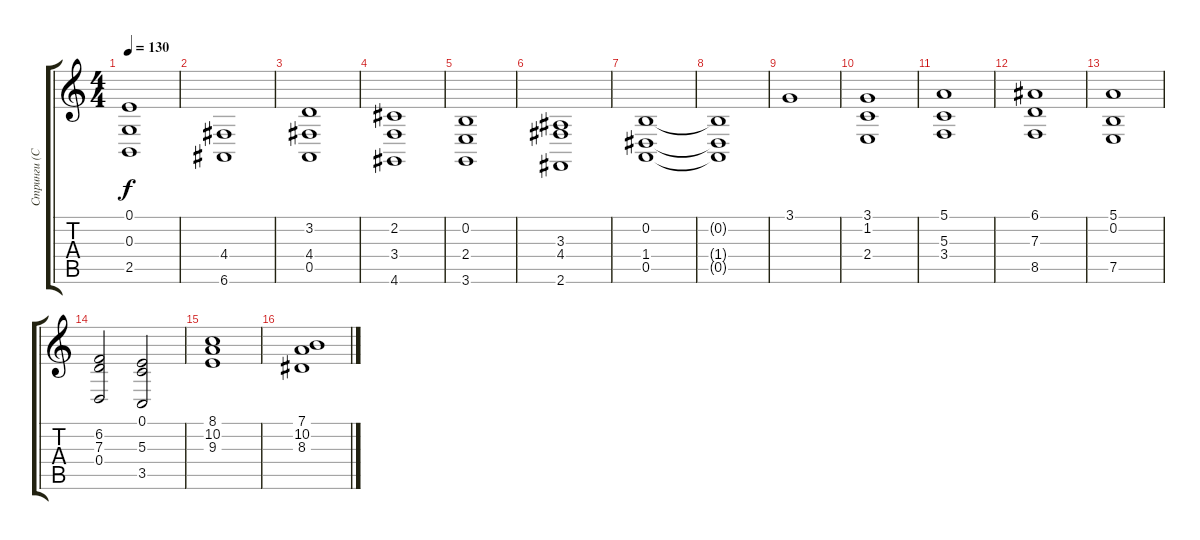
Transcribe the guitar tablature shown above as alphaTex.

\track ("Стринги (Сиквенсор)" "Стринги (С") {instrument stringensemble1}
\staff {score tabs}
\tuning (E4 B3 G3 D3 A2 E2) {hide}
\ts (4 4)
\tempo 130
\clef g2
\ks c
(0.1 0.3 2.5).1{dy f} |
(4.4 6.6).1 |
(3.2 4.4 0.5).1 |
(2.2 3.4 4.6).1 |
(0.2 2.4 3.6).1 |
(3.3 4.4 2.6).1 |
(0.2 1.4 0.5).1 |
(0.2{t} 1.4{t} 0.5{t}).1 |
3.1.1 |
(3.1 1.2 2.4).1 |
(5.1 5.3 3.4).1 |
(6.1 7.3 8.5).1 |
(5.1 0.2 7.5).1 |
(6.2 7.3 0.4).2 (0.1 5.3 3.5).2 |
(8.1 10.2 9.3).1 |
(7.1 10.2 8.3).1
